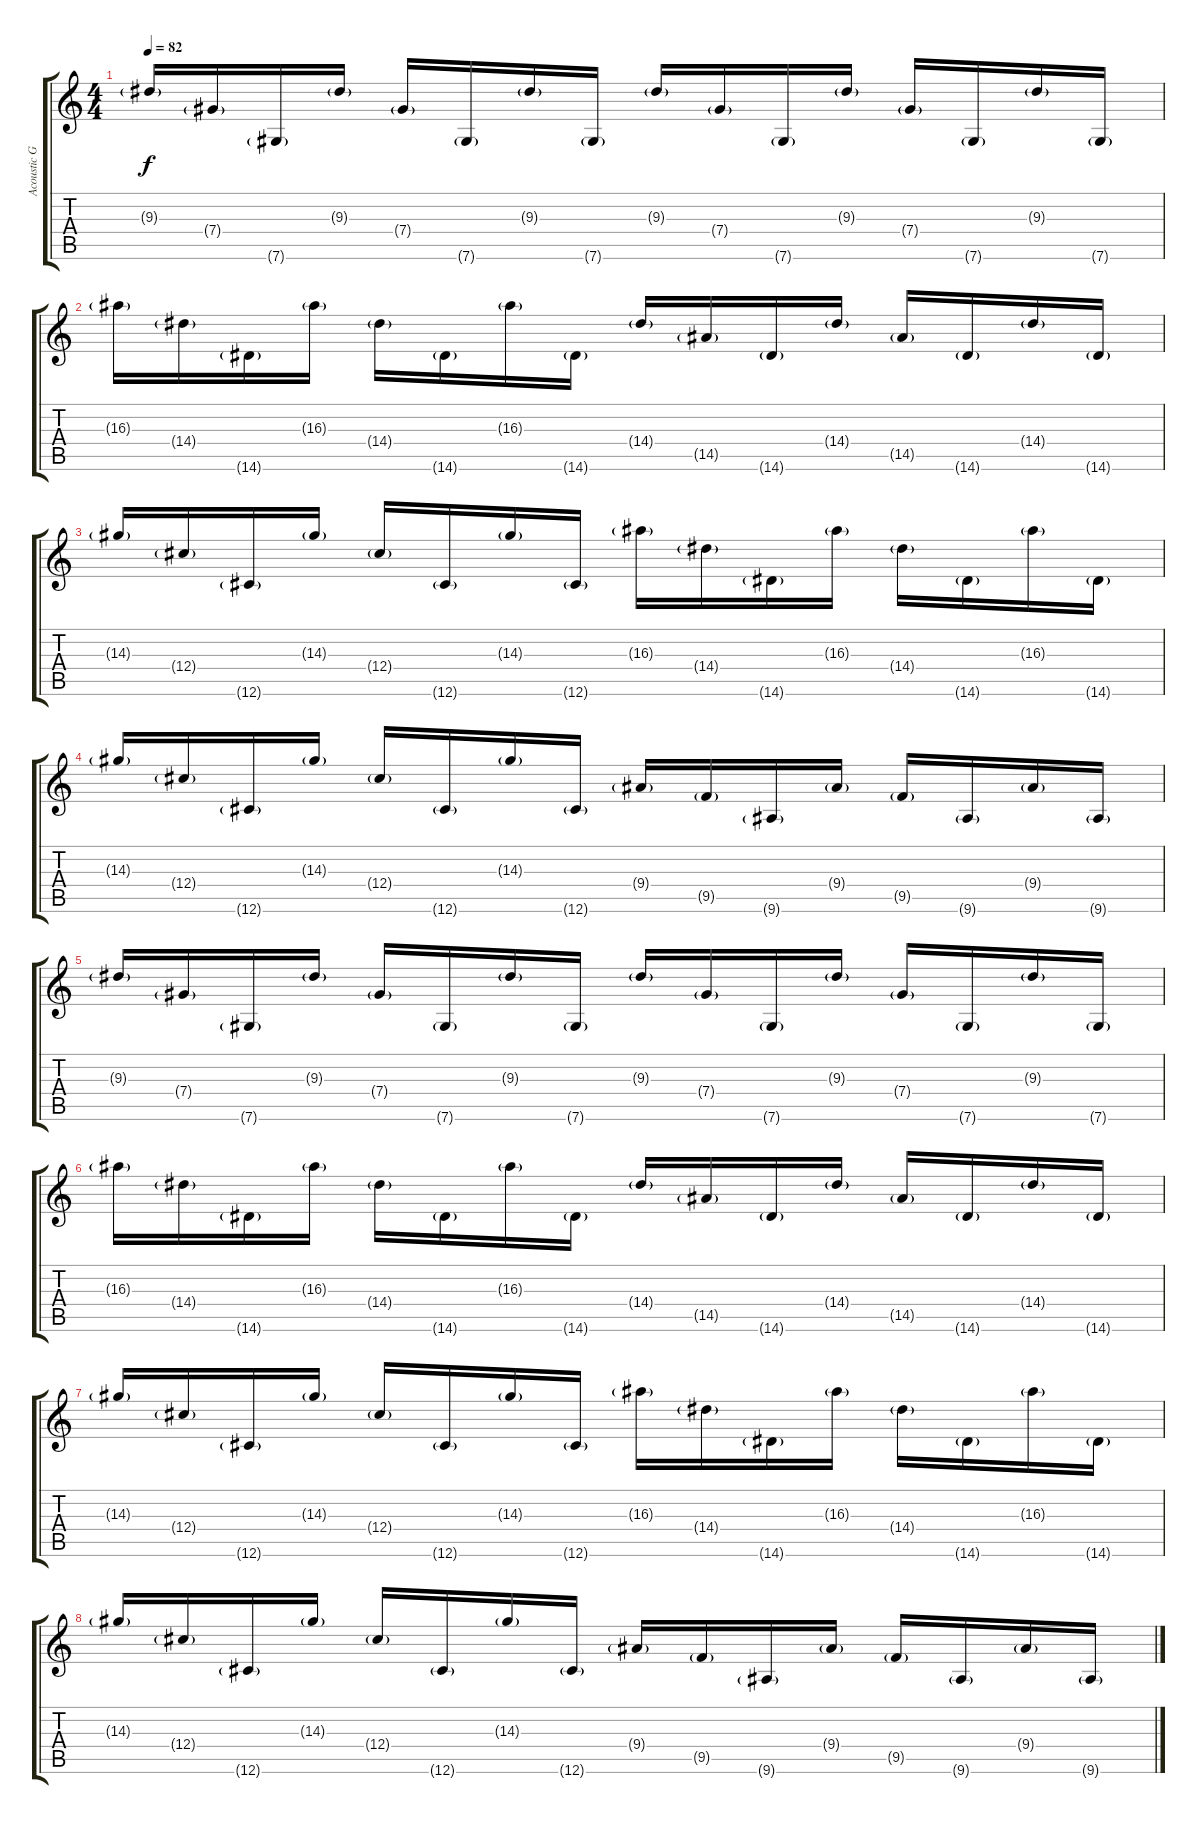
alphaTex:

\track ("Acoustic Guitar 2" "Acoustic G") {instrument acousticguitarsteel}
\staff {score tabs}
\tuning (Eb4 Bb3 Gb3 Db3 Ab2 Db2) {hide}
\ts (4 4)
\tempo 82
\clef g2
\ks c
9.3{g}.16{dy f} 7.4{g}.16 7.6{g}.16 9.3{g}.16 7.4{g}.16 7.6{g}.16 9.3{g}.16 7.6{g}.16 9.3{g}.16 7.4{g}.16 7.6{g}.16 9.3{g}.16 7.4{g}.16 7.6{g}.16 9.3{g}.16 7.6{g}.16 |
16.3{g}.16 14.4{g}.16 14.6{g}.16 16.3{g}.16 14.4{g}.16 14.6{g}.16 16.3{g}.16 14.6{g}.16 14.4{g}.16 14.5{g}.16 14.6{g}.16 14.4{g}.16 14.5{g}.16 14.6{g}.16 14.4{g}.16 14.6{g}.16 |
14.3{g}.16 12.4{g}.16 12.6{g}.16 14.3{g}.16 12.4{g}.16 12.6{g}.16 14.3{g}.16 12.6{g}.16 16.3{g}.16 14.4{g}.16 14.6{g}.16 16.3{g}.16 14.4{g}.16 14.6{g}.16 16.3{g}.16 14.6{g}.16 |
14.3{g}.16 12.4{g}.16 12.6{g}.16 14.3{g}.16 12.4{g}.16 12.6{g}.16 14.3{g}.16 12.6{g}.16 9.4{g}.16 9.5{g}.16 9.6{g}.16 9.4{g}.16 9.5{g}.16 9.6{g}.16 9.4{g}.16 9.6{g}.16 |
9.3{g}.16 7.4{g}.16 7.6{g}.16 9.3{g}.16 7.4{g}.16 7.6{g}.16 9.3{g}.16 7.6{g}.16 9.3{g}.16 7.4{g}.16 7.6{g}.16 9.3{g}.16 7.4{g}.16 7.6{g}.16 9.3{g}.16 7.6{g}.16 |
16.3{g}.16 14.4{g}.16 14.6{g}.16 16.3{g}.16 14.4{g}.16 14.6{g}.16 16.3{g}.16 14.6{g}.16 14.4{g}.16 14.5{g}.16 14.6{g}.16 14.4{g}.16 14.5{g}.16 14.6{g}.16 14.4{g}.16 14.6{g}.16 |
14.3{g}.16 12.4{g}.16 12.6{g}.16 14.3{g}.16 12.4{g}.16 12.6{g}.16 14.3{g}.16 12.6{g}.16 16.3{g}.16 14.4{g}.16 14.6{g}.16 16.3{g}.16 14.4{g}.16 14.6{g}.16 16.3{g}.16 14.6{g}.16 |
14.3{g}.16 12.4{g}.16 12.6{g}.16 14.3{g}.16 12.4{g}.16 12.6{g}.16 14.3{g}.16 12.6{g}.16 9.4{g}.16 9.5{g}.16 9.6{g}.16 9.4{g}.16 9.5{g}.16 9.6{g}.16 9.4{g}.16 9.6{g}.16
